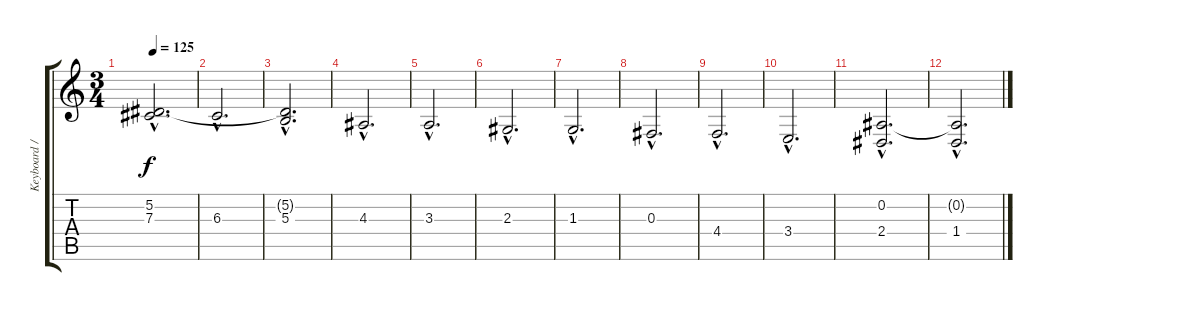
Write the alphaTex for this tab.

\track ("Keyboard / Vocals" "Keyboard /") {instrument stringensemble1}
\staff {score tabs}
\tuning (Eb4 Bb3 Gb3 Db3 Ab2 Eb2) {hide}
\ts (3 4)
\tempo 125
\clef g2
\ks c
(5.2{hac t} 7.3{hac}).2{d dy f} |
6.3{hac}.2{d} |
(5.2{hac t} 5.3{hac}).2{d} |
4.3{hac}.2{d} |
3.3{hac}.2{d} |
2.3{hac}.2{d} |
1.3{hac}.2{d} |
0.3{hac}.2{d} |
4.4{hac}.2{d} |
3.4{hac}.2{d} |
(0.2{hac} 2.4{hac}).2{d} |
(0.2{hac t} 1.4{hac}).2{d}
